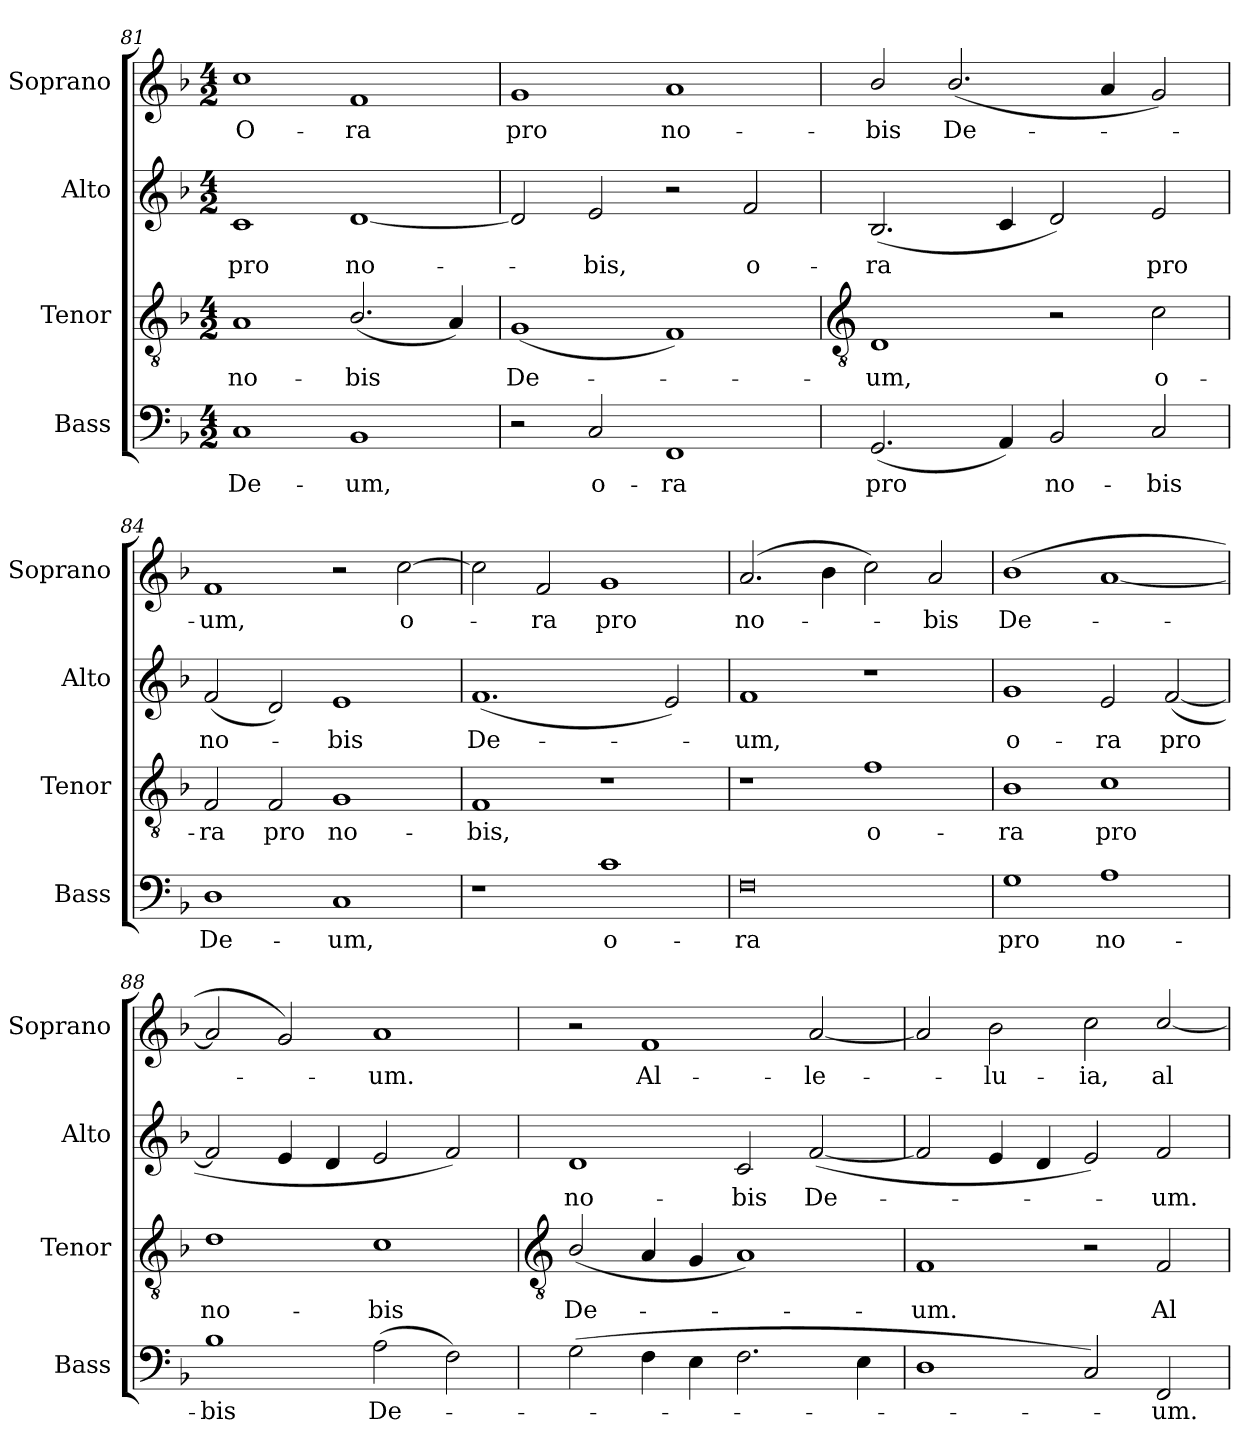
**kern	**text	**kern	**text	**kern	**text	**kern	**text
*part4	*part4	*part3	*part3	*part2	*part2	*part1	*part1
*staff4	*staff4	*staff3	*staff3	*staff2	*staff2	*staff1	*staff1
*I"Bass	*	*I"Tenor	*	*I"Alto	*	*I"Soprano	*
*I'Bass	*	*I'Tenor	*	*I'Alto	*	*I'Soprano	*
*clefF4	*	*clefGv2	*	*clefG2	*	*clefG2	*
*k[b-]	*	*k[b-]	*	*k[b-]	*	*k[b-]	*
*F:	*	*F:	*	*F:	*	*F:	*
*M4/2	*	*M4/2	*	*M4/2	*	*M4/2	*
=81	=81	=81	=81	=81	=81	=81	=81
!	!LO:LY:b	!	!LO:LY:b	!	!LO:LY:b	!	!LO:LY:b
1C	De-	1A	no-	1c	pro	1cc	O-
!	!LO:LY:b	!	!LO:LY:b	!	!LO:LY:b	!	!LO:LY:b
1BB-	-um,	(<2.B-/	-bis	[1d	no-	1f	-ra
.	.	4A)	.	.	.	.	.
=82	=82	=82	=82	=82	=82	=82	=82
!	!	!	!LO:LY:b	!	!	!	!LO:LY:b
2r	.	(<1G	De-	2d]	.	1g	pro
!	!LO:LY:b	!	!	!	!LO:LY:b	!	!
2C	o-	.	.	2e	bis,	.	.
!	!LO:LY:b	!	!	!	!	!	!LO:LY:b
1FF	-ra	1F)	.	2r	.	1a	no-
!	!	!	!	!	!LO:LY:b	!	!
.	.	.	.	2f	o-	.	.
!!LO:LB:g=z
=83	=83	=83	=83	=83	=83	=83	=83
*	*	*clefGv2	*	*	*	*	*
!	!LO:LY:b	!	!LO:LY:b	!	!LO:LY:b	!	!LO:LY:b
(<2.GG	pro	1D	um,	(<2.B-	-ra	2b-/	-bis
!	!	!	!	!	!	!	!LO:LY:b
.	.	.	.	.	.	(<2.b-/	De-
4AA)	.	.	.	4c	.	.	.
!	!LO:LY:b	!	!	!	!	!	!
2BB-	no-	2r	.	2d)	.	.	.
.	.	.	.	.	.	4a	.
!	!LO:LY:b	!	!LO:LY:b	!	!LO:LY:b	!	!
2C	-bis	2c	o-	2e	pro	2g)	.
=84	=84	=84	=84	=84	=84	=84	=84
!	!LO:LY:b	!	!LO:LY:b	!	!LO:LY:b	!	!LO:LY:b
1D	De-	2F	-ra	(<2f	no-	1f	um,
!	!	!	!LO:LY:b	!	!	!	!
.	.	2F	pro	2d)	.	.	.
!	!LO:LY:b	!	!LO:LY:b	!	!LO:LY:b	!	!
1C	-um,	1G	no-	1e	bis	2r	.
!	!	!	!	!	!	!	!LO:LY:b
.	.	.	.	.	.	[2cc	o-
=85	=85	=85	=85	=85	=85	=85	=85
!	!	!	!LO:LY:b	!	!LO:LY:b	!	!
1r	.	1F	-bis,	(<1.f	De-	2cc]	.
!	!	!	!	!	!	!	!LO:LY:b
.	.	.	.	.	.	2f	ra
!	!LO:LY:b	!	!	!	!	!	!LO:LY:b
1c	o-	1r	.	.	.	1g	pro
.	.	.	.	2e)	.	.	.
=86	=86	=86	=86	=86	=86	=86	=86
!	!LO:LY:b	!	!	!	!LO:LY:b	!	!LO:LY:b
0F	-ra	1r	.	1f	um,	(>2.a	no-
.	.	.	.	.	.	4b-	.
!	!	!	!LO:LY:b	!	!	!	!
.	.	1f	o-	1r	.	2cc)	.
!	!	!	!	!	!	!	!LO:LY:b
.	.	.	.	.	.	2a	bis
=87	=87	=87	=87	=87	=87	=87	=87
!	!LO:LY:b	!	!LO:LY:b	!	!LO:LY:b	!	!LO:LY:b
1G	pro	1B-	-ra	1g	o-	(<1b-	De-
!	!LO:LY:b	!	!LO:LY:b	!	!LO:LY:b	!	!
1A	no-	1c	pro	2e	-ra	[1a	.
!	!	!	!	!	!LO:LY:b	!	!
.	.	.	.	(<[2f	pro	.	.
=88	=88	=88	=88	=88	=88	=88	=88
!	!LO:LY:b	!	!LO:LY:b	!	!	!	!
1B-	-bis	1d	no-	2f]	.	2a]	.
.	.	.	.	4e	.	2g)	.
.	.	.	.	4d	.	.	.
!	!LO:LY:b	!	!LO:LY:b	!	!	!	!LO:LY:b
(>2A	De-	1c	-bis	2e	.	1a	um.
2F)	.	.	.	2f)	.	.	.
!!LO:LB:g=z
=89	=89	=89	=89	=89	=89	=89	=89
*	*	*clefGv2	*	*	*	*	*
!	!	!	!LO:LY:b	!	!LO:LY:b	!	!
(>2G	.	(<2B-/	De-	1d	no-	2r	.
!	!	!	!	!	!	!	!LO:LY:b
4F	.	4A	.	.	.	1f	Al-
4E	.	4G	.	.	.	.	.
!	!	!	!	!	!LO:LY:b	!	!
2.F	.	1A)	.	2c	-bis	.	.
!	!	!	!	!	!LO:LY:b	!	!LO:LY:b
.	.	.	.	(<[2f	De-	[2a	-le-
4E	.	.	.	.	.	.	.
=90	=90	=90	=90	=90	=90	=90	=90
!	!	!	!LO:LY:b	!	!	!	!
1D	.	1F	um.	2f]	.	2a]	.
!	!	!	!	!	!	!	!LO:LY:b
.	.	.	.	4e	.	2b-	lu-
.	.	.	.	4d	.	.	.
!	!	!	!	!	!	!	!LO:LY:b
2C)	.	2r	.	2e)	.	2cc	-ia,
!	!LO:LY:b	!	!LO:LY:b	!	!LO:LY:b	!	!LO:LY:b
2FF	um.	2F	Al-	2f	um.	[2cc/	al-
=	=	=	=	=	=	=	=
*-	*-	*-	*-	*-	*-	*-	*-
